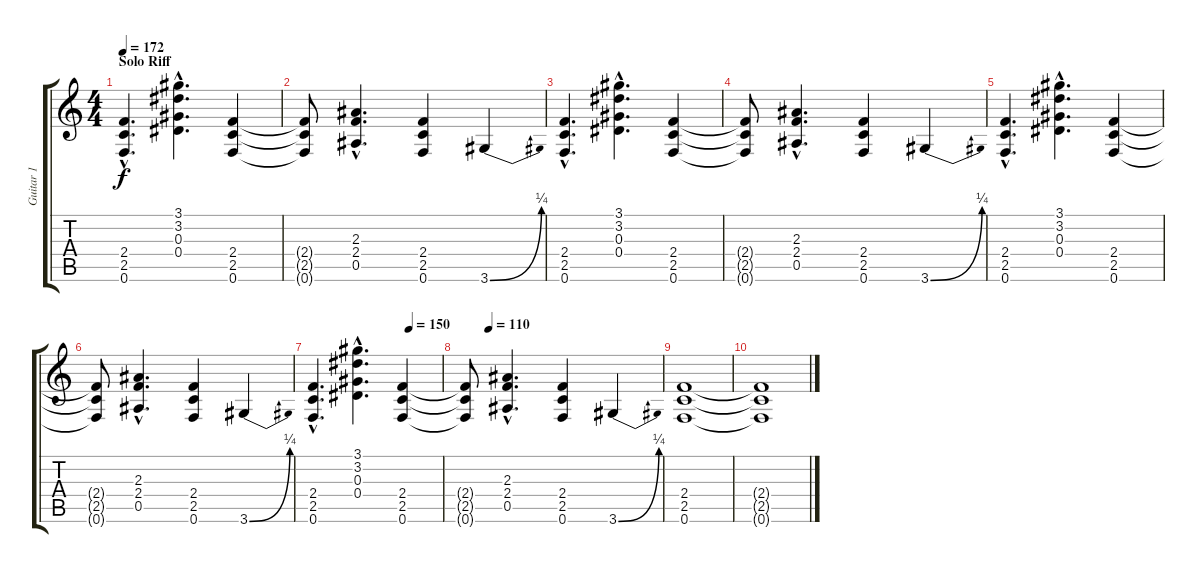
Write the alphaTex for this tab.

\track ("Guitar 1" "Guitar 1") {instrument distortionguitar}
\staff {score tabs}
\tuning (F4 C4 Ab3 Eb3 Bb2 F2) {hide}
\ts (4 4)
\section ("" "Solo Riff")
\tempo 172
\clef g2
\ks c
(2.4{hac} 2.5{hac} 0.6{hac}).4{d dy f} (3.1{hac} 3.2{hac} 0.3{hac} 0.4{hac}).4{d} (2.4 2.5 0.6).4 |
(2.4{t} 2.5{t} 0.6{t}).8 (2.3{hac} 2.4{hac} 0.5{hac}).4{d} (2.4 2.5 0.6).4 3.6{be (bend 0 0 60 1)}.4 |
(2.4{hac} 2.5{hac} 0.6{hac}).4{d} (3.1{hac} 3.2{hac} 0.3{hac} 0.4{hac}).4{d} (2.4 2.5 0.6).4 |
(2.4{t} 2.5{t} 0.6{t}).8 (2.3{hac} 2.4{hac} 0.5{hac}).4{d} (2.4 2.5 0.6).4 3.6{be (bend 0 0 60 1)}.4 |
(2.4{hac} 2.5{hac} 0.6{hac}).4{d} (3.1{hac} 3.2{hac} 0.3{hac} 0.4{hac}).4{d} (2.4 2.5 0.6).4 |
(2.4{t} 2.5{t} 0.6{t}).8 (2.3{hac} 2.4{hac} 0.5{hac}).4{d} (2.4 2.5 0.6).4 3.6{be (bend 0 0 60 1)}.4 |
\tempo (150 0.75)
(2.4{hac} 2.5{hac} 0.6{hac}).4{d} (3.1{hac} 3.2{hac} 0.3{hac} 0.4{hac}).4{d} (2.4 2.5 0.6).4 |
\tempo (110 0.125)
(2.4{t} 2.5{t} 0.6{t}).8 (2.3{hac} 2.4{hac} 0.5{hac}).4{d} (2.4 2.5 0.6).4 3.6{be (bend 0 0 60 1)}.4 |
(2.4 2.5 0.6).1 |
(2.4{t} 2.5{t} 0.6{t}).1
